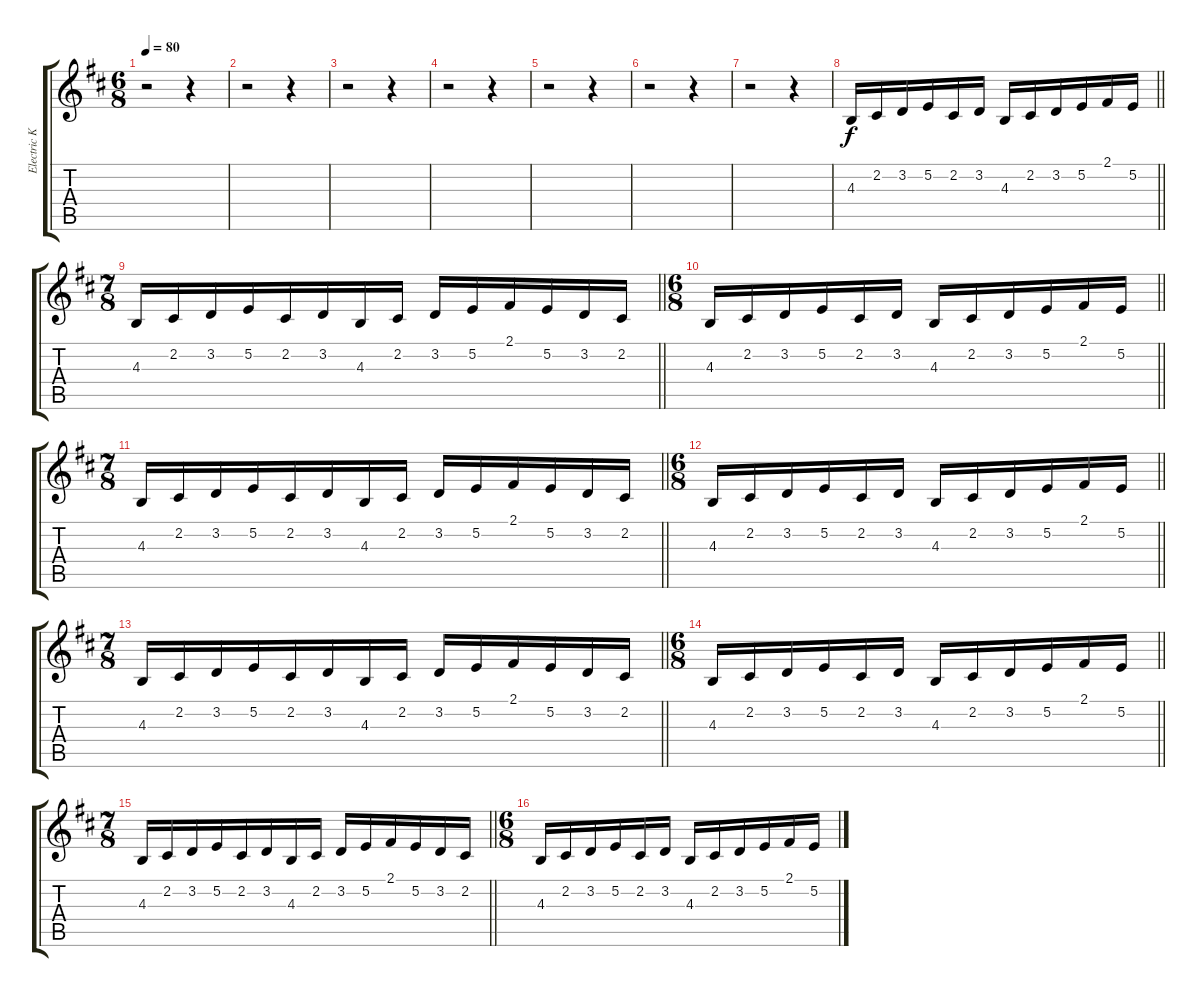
\track ("Electric Key" "Electric K") {instrument lead2sawtooth}
\staff {score tabs}
\tuning (E4 B3 G3 D3 A2 E2) {hide}
\ts (6 8)
\tempo 80
\clef g2
\ks d
r.2{dy f instrument lead2sawtooth} r.4 |
r.2 r.4 |
r.2 r.4 |
r.2 r.4 |
r.2 r.4 |
r.2 r.4 |
r.2 r.4 |
\barLineRight lightlight
4.3.16 2.2.16 3.2.16 5.2.16 2.2.16 3.2.16 4.3.16 2.2.16 3.2.16 5.2.16 2.1.16 5.2.16 |
\ts (7 8)
\barLineRight lightlight
4.3.16 2.2.16 3.2.16 5.2.16 2.2.16 3.2.16 4.3.16 2.2.16 3.2.16 5.2.16 2.1.16 5.2.16 3.2.16 2.2.16 |
\ts (6 8)
\barLineRight lightlight
4.3.16 2.2.16 3.2.16 5.2.16 2.2.16 3.2.16 4.3.16 2.2.16 3.2.16 5.2.16 2.1.16 5.2.16 |
\ts (7 8)
\barLineRight lightlight
4.3.16 2.2.16 3.2.16 5.2.16 2.2.16 3.2.16 4.3.16 2.2.16 3.2.16 5.2.16 2.1.16 5.2.16 3.2.16 2.2.16 |
\ts (6 8)
\barLineRight lightlight
4.3.16 2.2.16 3.2.16 5.2.16 2.2.16 3.2.16 4.3.16 2.2.16 3.2.16 5.2.16 2.1.16 5.2.16 |
\ts (7 8)
\barLineRight lightlight
4.3.16 2.2.16 3.2.16 5.2.16 2.2.16 3.2.16 4.3.16 2.2.16 3.2.16 5.2.16 2.1.16 5.2.16 3.2.16 2.2.16 |
\ts (6 8)
\barLineRight lightlight
4.3.16 2.2.16 3.2.16 5.2.16 2.2.16 3.2.16 4.3.16 2.2.16 3.2.16 5.2.16 2.1.16 5.2.16 |
\ts (7 8)
\barLineRight lightlight
4.3.16 2.2.16 3.2.16 5.2.16 2.2.16 3.2.16 4.3.16 2.2.16 3.2.16 5.2.16 2.1.16 5.2.16 3.2.16 2.2.16 |
\ts (6 8)
4.3.16 2.2.16 3.2.16 5.2.16 2.2.16 3.2.16 4.3.16 2.2.16 3.2.16 5.2.16 2.1.16 5.2.16
